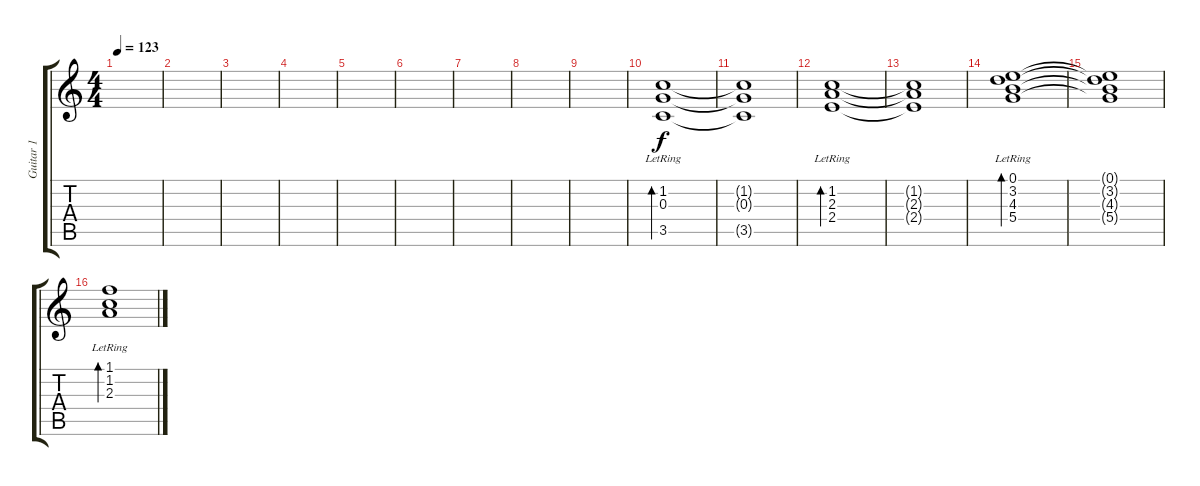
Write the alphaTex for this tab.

\track ("Guitar 1" "Guitar 1") {instrument acousticguitarsteel}
\staff {score tabs}
\tuning (E4 B3 G3 D3 A2 E2) {hide}
\ts (4 4)
\tempo 123
\clef g2
\ks c
|
|
|
|
|
|
|
|
|
(1.2{lr} 0.3{lr} 3.5{lr}).1{bd 480} |
(1.2{t} 0.3{t} 3.5{t}).1 |
(1.2{lr} 2.3{lr} 2.4{lr}).1{bd 240} |
(1.2{t} 2.3{t} 2.4{t}).1 |
(0.1{lr} 3.2{lr} 4.3{lr} 5.4{lr}).1{bd 240} |
(0.1{t} 3.2{t} 4.3{t} 5.4{t}).1 |
(1.1{lr} 1.2{lr} 2.3{lr}).1{bd 240}
